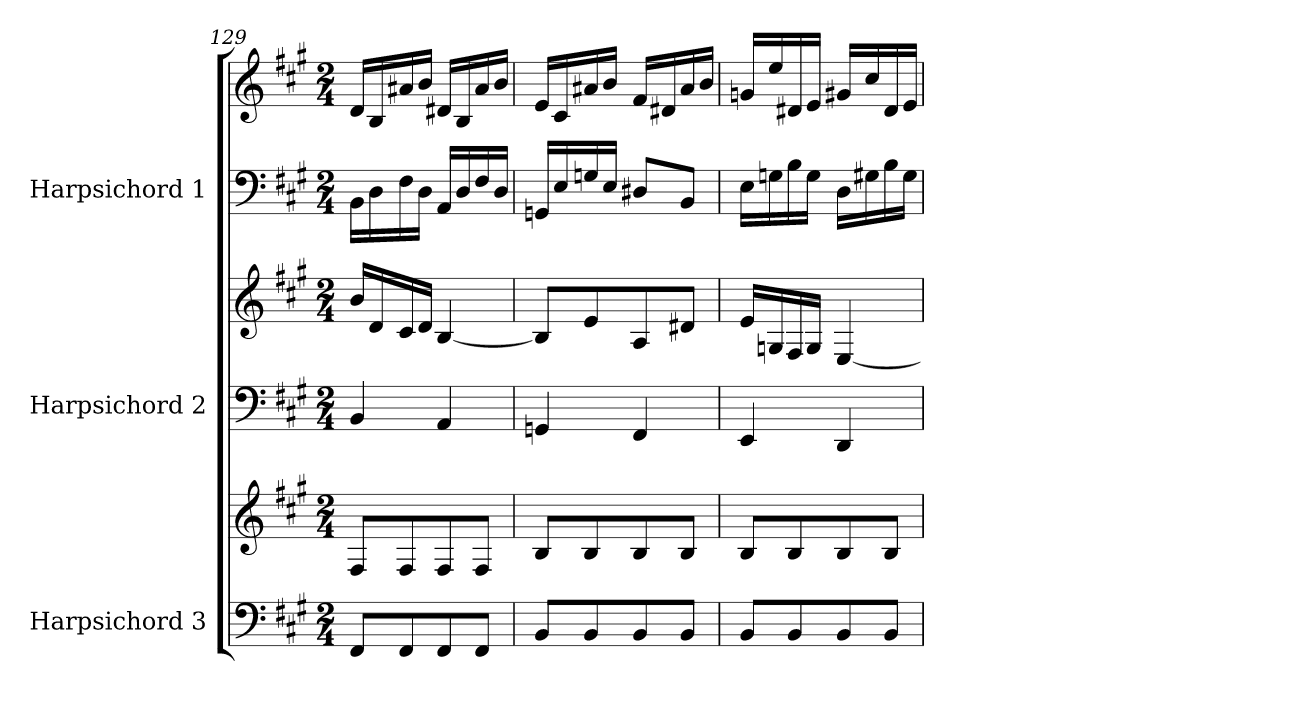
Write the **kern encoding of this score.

**kern	**kern	**kern	**kern	**kern	**kern
*part3	*part3	*part2	*part2	*part1	*part1
*staff6	*staff5	*staff4	*staff3	*staff2	*staff1
*I"Harpsichord 3	*	*I"Harpsichord 2	*	*I"Harpsichord 1	*
*I'Hp	*	*I'Hp	*	*I'Hp	*
*clefF4	*clefG2	*clefF4	*clefG2	*clefF4	*clefG2
*k[f#c#g#]	*k[f#c#g#]	*k[f#c#g#]	*k[f#c#g#]	*k[f#c#g#]	*k[f#c#g#]
*M2/4	*M2/4	*M2/4	*M2/4	*M2/4	*M2/4
=129	=129	=129	=129	=129	=129
8FF#/L	8F#/L	4BB/	16b/LL	16BB\LL	16d/LL
.	.	.	16d/	16D\	16B/
8FF#/	8F#/	.	16c#/	16F#\	16a#X/
.	.	.	16d/JJ	16D\JJ	16b/JJ
8FF#/	8F#/	4AA/	[4B/	16AA/LL	16d#X/LL
.	.	.	.	16D/	16B/
8FF#/J	8F#/J	.	.	16F#/	16a#/
.	.	.	.	16D/JJ	16b/JJ
!!LO:PB:g=z
=130	=130	=130	=130	=130	=130
8BB/L	8B/L	4GGn/	8B/L]	16GGn/LL	16e/LL
.	.	.	.	16E/	16c#/
8BB/	8B/	.	8e/	16Gn/	16a#X/
.	.	.	.	16E/JJ	16b/JJ
8BB/	8B/	4FF#/	8A/	8D#X/L	16f#/LL
.	.	.	.	.	16d#X/
8BB/J	8B/J	.	8d#X/J	8BB/J	16a#/
.	.	.	.	.	16b/JJ
=131	=131	=131	=131	=131	=131
8BB/L	8B/L	4EE/	16e/LL	16E\LL	16gn/LL
.	.	.	16Gn/	16Gn\	16ee/
8BB/	8B/	.	16F#/	16B\	16d#X/
.	.	.	16G/JJ	16G\JJ	16e/JJ
8BB/	8B/	4DD/	[4E/	16D\LL	16g#X/LL
.	.	.	.	16G#X\	16cc#/
8BB/J	8B/J	.	.	16B\	16d#/
.	.	.	.	16G#\JJ	16e/JJ
=	=	=	=	=	=
*-	*-	*-	*-	*-	*-
